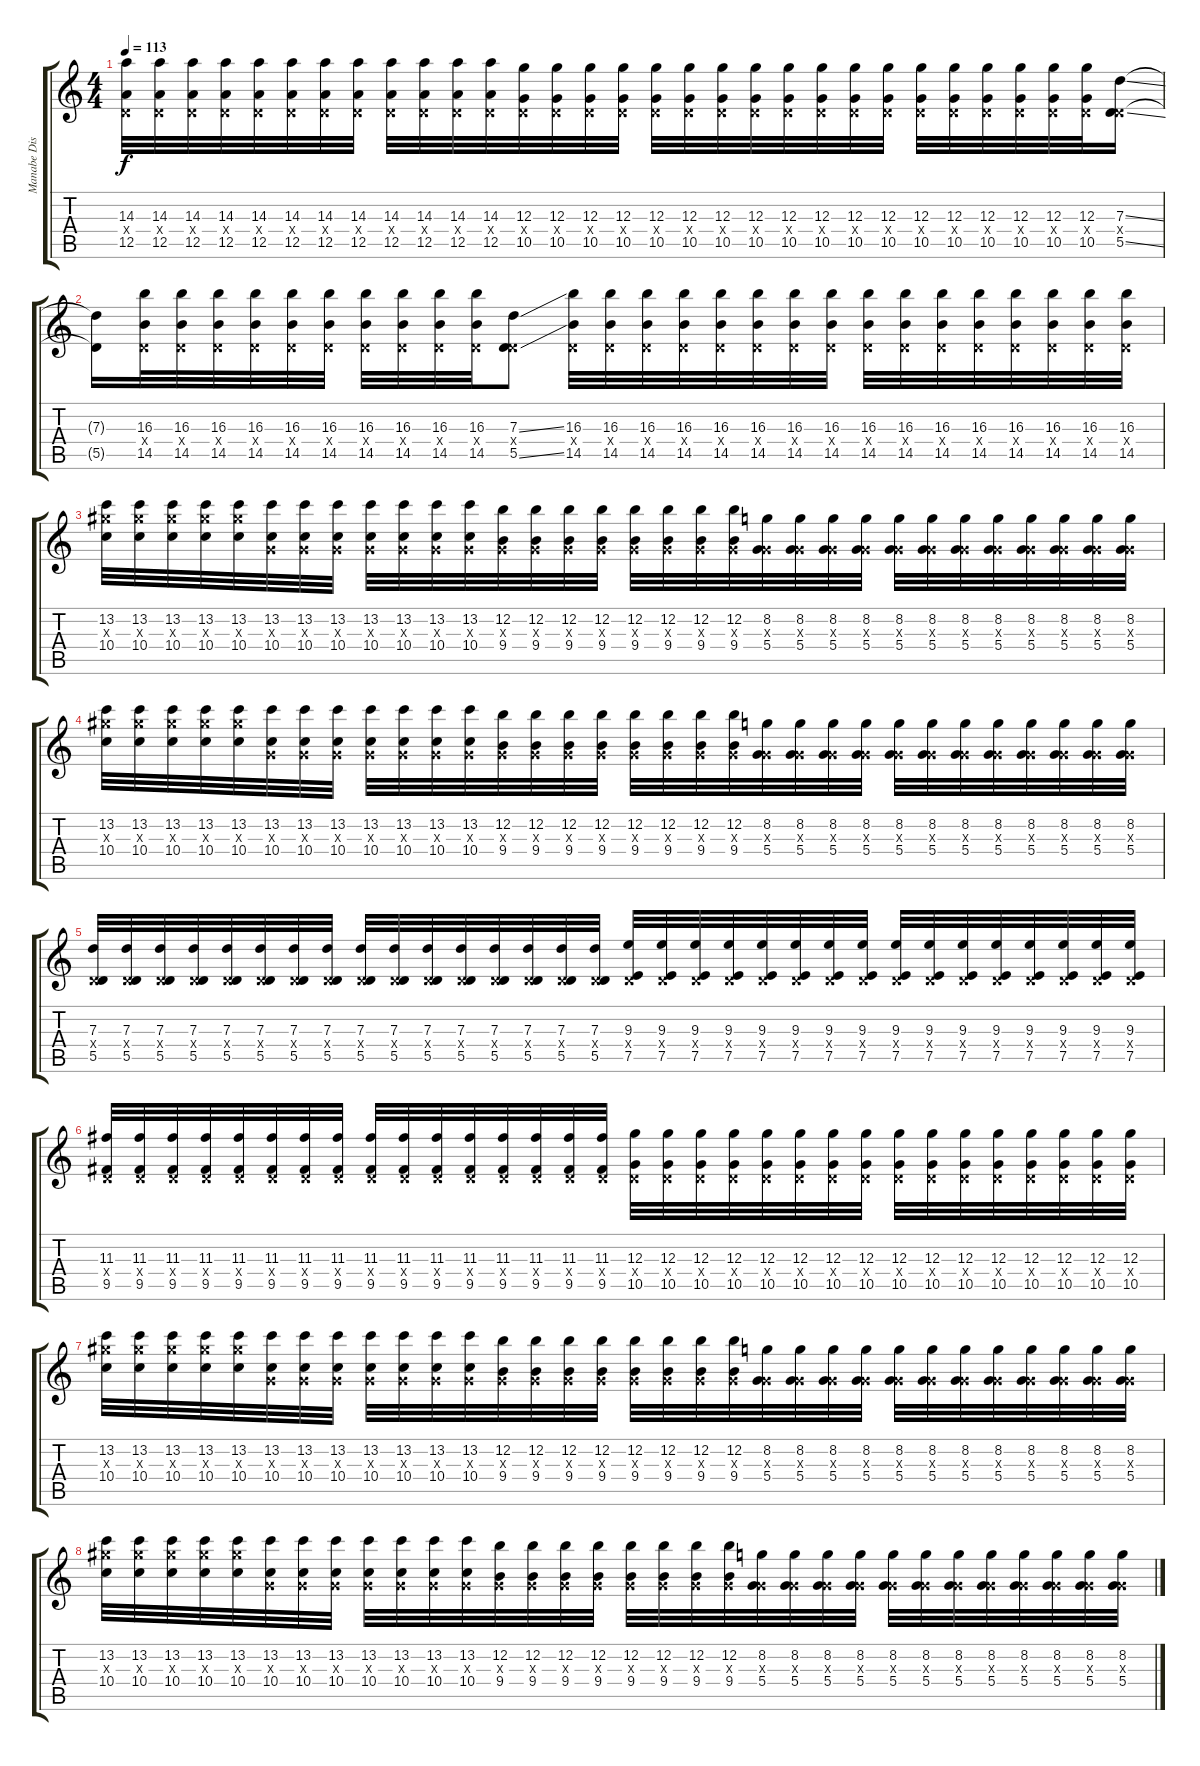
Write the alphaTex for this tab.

\track ("Manabe Distortion" "Manabe Dis") {instrument distortionguitar}
\staff {score tabs}
\tuning (E4 B3 G3 D3 A2 E2) {hide}
\ts (4 4)
\tempo 113
\clef g2
\ks c
(14.3 0.4{x} 12.5).32{dy f} (14.3 0.4{x} 12.5).32 (14.3 0.4{x} 12.5).32 (14.3 0.4{x} 12.5).32 (14.3 0.4{x} 12.5).32 (14.3 0.4{x} 12.5).32 (14.3 0.4{x} 12.5).32 (14.3 0.4{x} 12.5).32 (14.3 0.4{x} 12.5).32 (14.3 0.4{x} 12.5).32 (14.3 0.4{x} 12.5).32 (14.3 0.4{x} 12.5).32 (12.3 0.4{x} 10.5).32 (12.3 0.4{x} 10.5).32 (12.3 0.4{x} 10.5).32 (12.3 0.4{x} 10.5).32 (12.3 0.4{x} 10.5).32 (12.3 0.4{x} 10.5).32 (12.3 0.4{x} 10.5).32 (12.3 0.4{x} 10.5).32 (12.3 0.4{x} 10.5).32 (12.3 0.4{x} 10.5).32 (12.3 0.4{x} 10.5).32 (12.3 0.4{x} 10.5).32 (12.3 0.4{x} 10.5).32 (12.3 0.4{x} 10.5).32 (12.3 0.4{x} 10.5).32 (12.3 0.4{x} 10.5).32 (12.3 0.4{x} 10.5).32 (12.3 0.4{x} 10.5).32 (7.3{ss} 0.4{x} 5.5{ss}).16 |
(7.3{t} 5.5{t}).16 (16.3 0.4{x} 14.5).32 (16.3 0.4{x} 14.5).32 (16.3 0.4{x} 14.5).32 (16.3 0.4{x} 14.5).32 (16.3 0.4{x} 14.5).32 (16.3 0.4{x} 14.5).32 (16.3 0.4{x} 14.5).32 (16.3 0.4{x} 14.5).32 (16.3 0.4{x} 14.5).32 (16.3 0.4{x} 14.5).32 (7.3{ss} 0.4{x} 5.5{ss}).8 (16.3 0.4{x} 14.5).32 (16.3 0.4{x} 14.5).32 (16.3 0.4{x} 14.5).32 (16.3 0.4{x} 14.5).32 (16.3 0.4{x} 14.5).32 (16.3 0.4{x} 14.5).32 (16.3 0.4{x} 14.5).32 (16.3 0.4{x} 14.5).32 (16.3 0.4{x} 14.5).32 (16.3 0.4{x} 14.5).32 (16.3 0.4{x} 14.5).32 (16.3 0.4{x} 14.5).32 (16.3 0.4{x} 14.5).32 (16.3 0.4{x} 14.5).32 (16.3 0.4{x} 14.5).32 (16.3 0.4{x} 14.5).32 |
(13.2 13.3{x} 10.4).32 (13.2 13.3{x} 10.4).32 (13.2 13.3{x} 10.4).32 (13.2 13.3{x} 10.4).32 (13.2 13.3{x} 10.4).32 (13.2 0.3{x} 10.4).32 (13.2 0.3{x} 10.4).32 (13.2 0.3{x} 10.4).32 (13.2 0.3{x} 10.4).32 (13.2 0.3{x} 10.4).32 (13.2 0.3{x} 10.4).32 (13.2 0.3{x} 10.4).32 (12.2 0.3{x} 9.4).32 (12.2 0.3{x} 9.4).32 (12.2 0.3{x} 9.4).32 (12.2 0.3{x} 9.4).32 (12.2 0.3{x} 9.4).32 (12.2 0.3{x} 9.4).32 (12.2 0.3{x} 9.4).32 (12.2 0.3{x} 9.4).32 (8.2 0.3{x} 5.4).32 (8.2 0.3{x} 5.4).32 (8.2 0.3{x} 5.4).32 (8.2 0.3{x} 5.4).32 (8.2 0.3{x} 5.4).32 (8.2 0.3{x} 5.4).32 (8.2 0.3{x} 5.4).32 (8.2 0.3{x} 5.4).32 (8.2 0.3{x} 5.4).32 (8.2 0.3{x} 5.4).32 (8.2 0.3{x} 5.4).32 (8.2 0.3{x} 5.4).32 |
(13.2 13.3{x} 10.4).32 (13.2 13.3{x} 10.4).32 (13.2 13.3{x} 10.4).32 (13.2 13.3{x} 10.4).32 (13.2 13.3{x} 10.4).32 (13.2 0.3{x} 10.4).32 (13.2 0.3{x} 10.4).32 (13.2 0.3{x} 10.4).32 (13.2 0.3{x} 10.4).32 (13.2 0.3{x} 10.4).32 (13.2 0.3{x} 10.4).32 (13.2 0.3{x} 10.4).32 (12.2 0.3{x} 9.4).32 (12.2 0.3{x} 9.4).32 (12.2 0.3{x} 9.4).32 (12.2 0.3{x} 9.4).32 (12.2 0.3{x} 9.4).32 (12.2 0.3{x} 9.4).32 (12.2 0.3{x} 9.4).32 (12.2 0.3{x} 9.4).32 (8.2 0.3{x} 5.4).32 (8.2 0.3{x} 5.4).32 (8.2 0.3{x} 5.4).32 (8.2 0.3{x} 5.4).32 (8.2 0.3{x} 5.4).32 (8.2 0.3{x} 5.4).32 (8.2 0.3{x} 5.4).32 (8.2 0.3{x} 5.4).32 (8.2 0.3{x} 5.4).32 (8.2 0.3{x} 5.4).32 (8.2 0.3{x} 5.4).32 (8.2 0.3{x} 5.4).32 |
(7.3 0.4{x} 5.5).32 (7.3 0.4{x} 5.5).32 (7.3 0.4{x} 5.5).32 (7.3 0.4{x} 5.5).32 (7.3 0.4{x} 5.5).32 (7.3 0.4{x} 5.5).32 (7.3 0.4{x} 5.5).32 (7.3 0.4{x} 5.5).32 (7.3 0.4{x} 5.5).32 (7.3 0.4{x} 5.5).32 (7.3 0.4{x} 5.5).32 (7.3 0.4{x} 5.5).32 (7.3 0.4{x} 5.5).32 (7.3 0.4{x} 5.5).32 (7.3 0.4{x} 5.5).32 (7.3 0.4{x} 5.5).32 (9.3 0.4{x} 7.5).32 (9.3 0.4{x} 7.5).32 (9.3 0.4{x} 7.5).32 (9.3 0.4{x} 7.5).32 (9.3 0.4{x} 7.5).32 (9.3 0.4{x} 7.5).32 (9.3 0.4{x} 7.5).32 (9.3 0.4{x} 7.5).32 (9.3 0.4{x} 7.5).32 (9.3 0.4{x} 7.5).32 (9.3 0.4{x} 7.5).32 (9.3 0.4{x} 7.5).32 (9.3 0.4{x} 7.5).32 (9.3 0.4{x} 7.5).32 (9.3 0.4{x} 7.5).32 (9.3 0.4{x} 7.5).32 |
(11.3 0.4{x} 9.5).32 (11.3 0.4{x} 9.5).32 (11.3 0.4{x} 9.5).32 (11.3 0.4{x} 9.5).32 (11.3 0.4{x} 9.5).32 (11.3 0.4{x} 9.5).32 (11.3 0.4{x} 9.5).32 (11.3 0.4{x} 9.5).32 (11.3 0.4{x} 9.5).32 (11.3 0.4{x} 9.5).32 (11.3 0.4{x} 9.5).32 (11.3 0.4{x} 9.5).32 (11.3 0.4{x} 9.5).32 (11.3 0.4{x} 9.5).32 (11.3 0.4{x} 9.5).32 (11.3 0.4{x} 9.5).32 (12.3 0.4{x} 10.5).32 (12.3 0.4{x} 10.5).32 (12.3 0.4{x} 10.5).32 (12.3 0.4{x} 10.5).32 (12.3 0.4{x} 10.5).32 (12.3 0.4{x} 10.5).32 (12.3 0.4{x} 10.5).32 (12.3 0.4{x} 10.5).32 (12.3 0.4{x} 10.5).32 (12.3 0.4{x} 10.5).32 (12.3 0.4{x} 10.5).32 (12.3 0.4{x} 10.5).32 (12.3 0.4{x} 10.5).32 (12.3 0.4{x} 10.5).32 (12.3 0.4{x} 10.5).32 (12.3 0.4{x} 10.5).32 |
(13.2 13.3{x} 10.4).32 (13.2 13.3{x} 10.4).32 (13.2 13.3{x} 10.4).32 (13.2 13.3{x} 10.4).32 (13.2 13.3{x} 10.4).32 (13.2 0.3{x} 10.4).32 (13.2 0.3{x} 10.4).32 (13.2 0.3{x} 10.4).32 (13.2 0.3{x} 10.4).32 (13.2 0.3{x} 10.4).32 (13.2 0.3{x} 10.4).32 (13.2 0.3{x} 10.4).32 (12.2 0.3{x} 9.4).32 (12.2 0.3{x} 9.4).32 (12.2 0.3{x} 9.4).32 (12.2 0.3{x} 9.4).32 (12.2 0.3{x} 9.4).32 (12.2 0.3{x} 9.4).32 (12.2 0.3{x} 9.4).32 (12.2 0.3{x} 9.4).32 (8.2 0.3{x} 5.4).32 (8.2 0.3{x} 5.4).32 (8.2 0.3{x} 5.4).32 (8.2 0.3{x} 5.4).32 (8.2 0.3{x} 5.4).32 (8.2 0.3{x} 5.4).32 (8.2 0.3{x} 5.4).32 (8.2 0.3{x} 5.4).32 (8.2 0.3{x} 5.4).32 (8.2 0.3{x} 5.4).32 (8.2 0.3{x} 5.4).32 (8.2 0.3{x} 5.4).32 |
(13.2 13.3{x} 10.4).32 (13.2 13.3{x} 10.4).32 (13.2 13.3{x} 10.4).32 (13.2 13.3{x} 10.4).32 (13.2 13.3{x} 10.4).32 (13.2 0.3{x} 10.4).32 (13.2 0.3{x} 10.4).32 (13.2 0.3{x} 10.4).32 (13.2 0.3{x} 10.4).32 (13.2 0.3{x} 10.4).32 (13.2 0.3{x} 10.4).32 (13.2 0.3{x} 10.4).32 (12.2 0.3{x} 9.4).32 (12.2 0.3{x} 9.4).32 (12.2 0.3{x} 9.4).32 (12.2 0.3{x} 9.4).32 (12.2 0.3{x} 9.4).32 (12.2 0.3{x} 9.4).32 (12.2 0.3{x} 9.4).32 (12.2 0.3{x} 9.4).32 (8.2 0.3{x} 5.4).32 (8.2 0.3{x} 5.4).32 (8.2 0.3{x} 5.4).32 (8.2 0.3{x} 5.4).32 (8.2 0.3{x} 5.4).32 (8.2 0.3{x} 5.4).32 (8.2 0.3{x} 5.4).32 (8.2 0.3{x} 5.4).32 (8.2 0.3{x} 5.4).32 (8.2 0.3{x} 5.4).32 (8.2 0.3{x} 5.4).32 (8.2 0.3{x} 5.4).32
